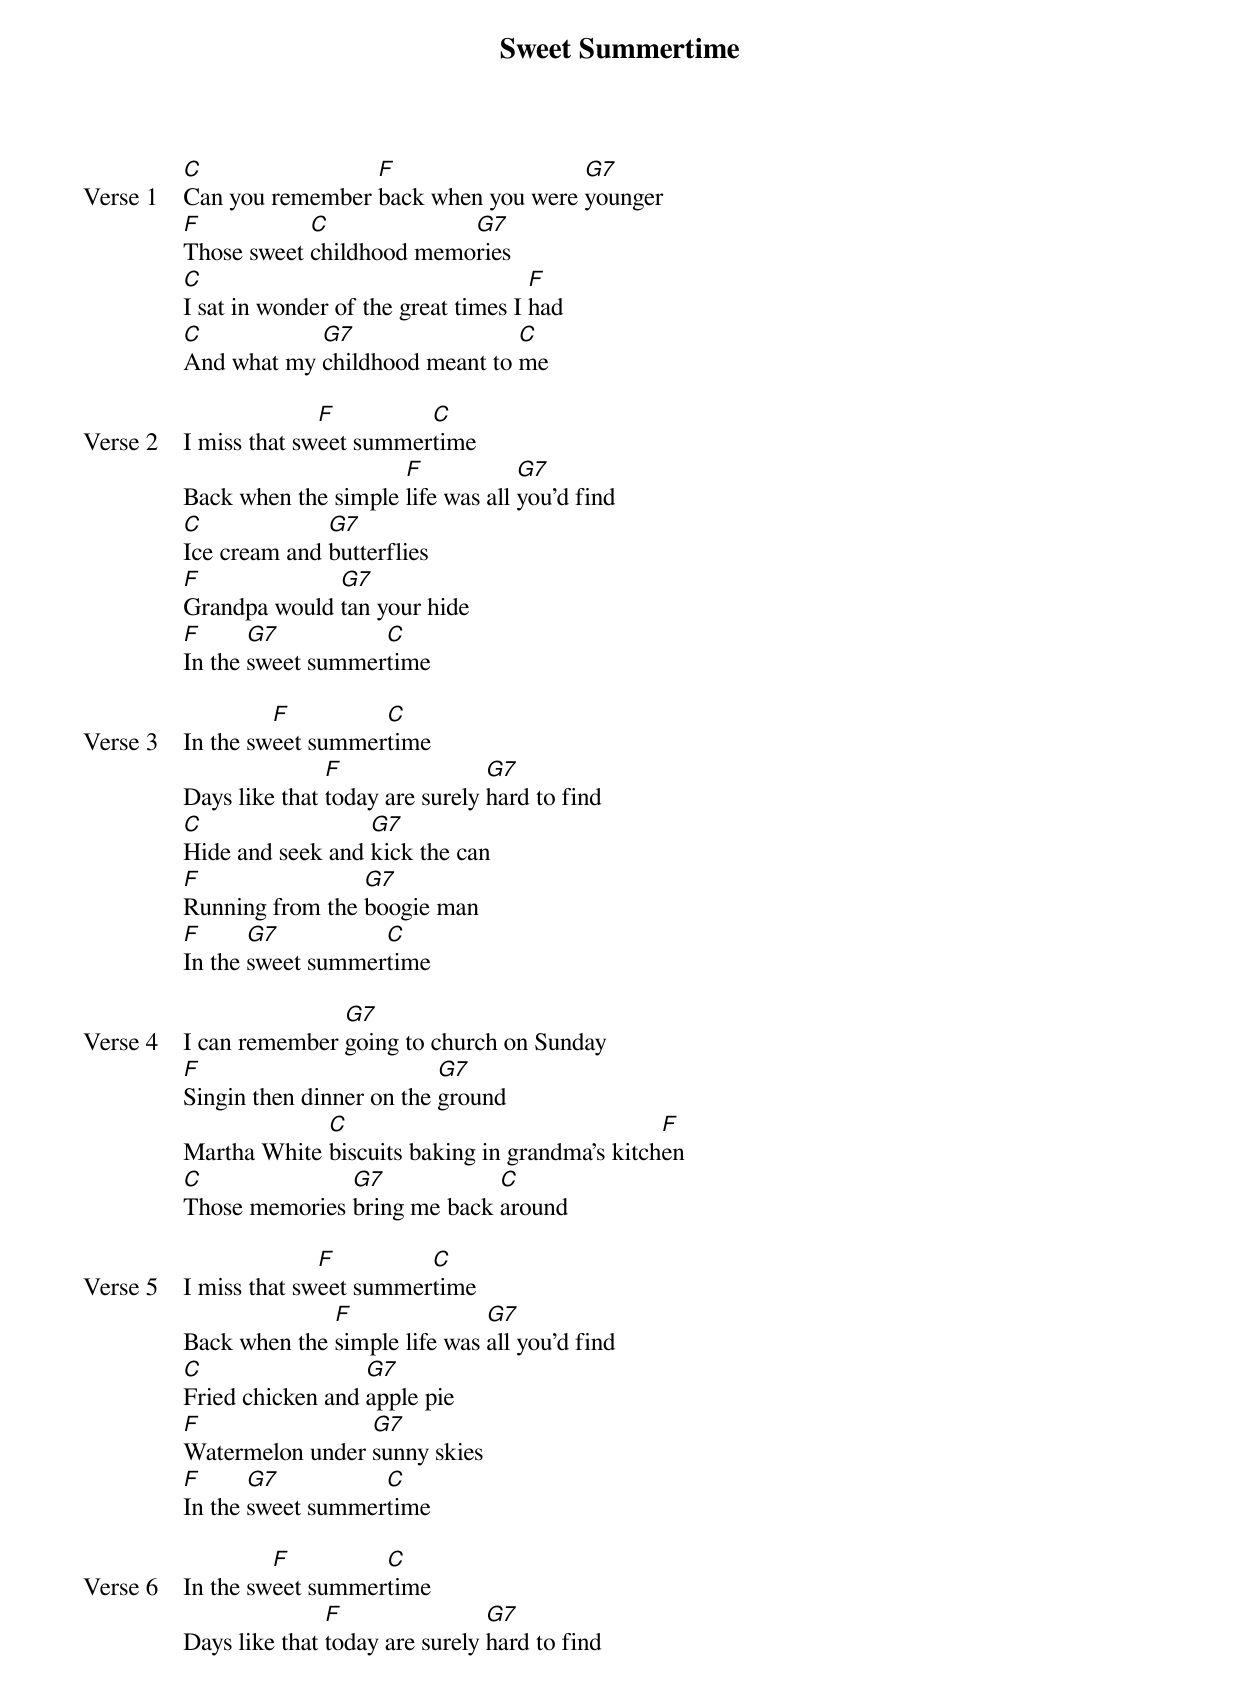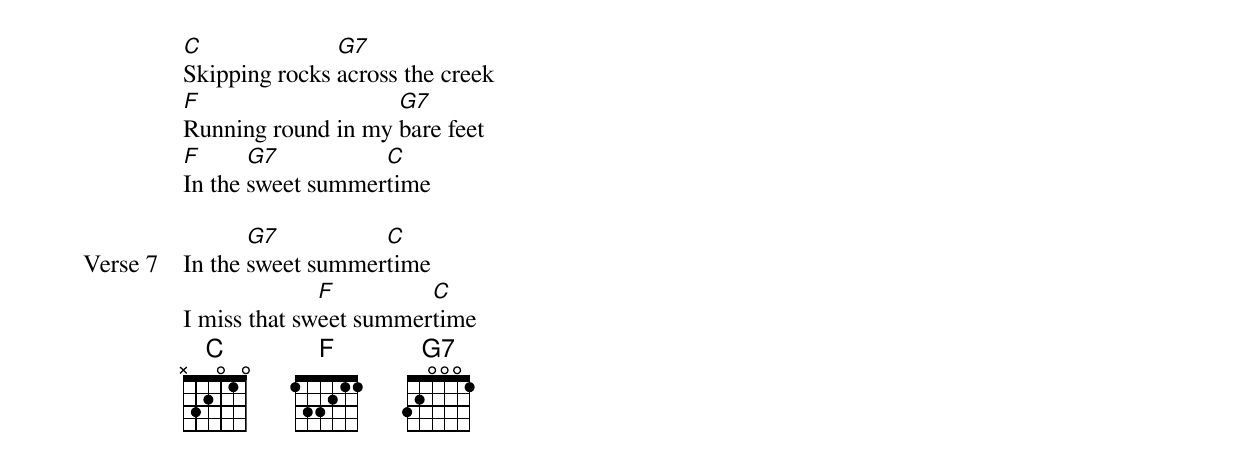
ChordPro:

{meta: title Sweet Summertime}
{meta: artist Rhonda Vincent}
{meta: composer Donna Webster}
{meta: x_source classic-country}
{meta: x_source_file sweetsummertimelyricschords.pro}
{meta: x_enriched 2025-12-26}

{start_of_verse: Verse 1}
[C]Can you remember [F]back when you were [G7]younger
[F]Those sweet [C]childhood memo[G7]ries
[C]I sat in wonder of the great times I [F]had
[C]And what my [G7]childhood meant to [C]me
{end_of_verse}

{start_of_verse: Verse 2}
I miss that sw[F]eet summer[C]time
Back when the simple [F]life was all [G7]you'd find
[C]Ice cream and [G7]butterflies
[F]Grandpa would [G7]tan your hide
[F]In the [G7]sweet summer[C]time
{end_of_verse}

{start_of_verse: Verse 3}
In the sw[F]eet summer[C]time
Days like that [F]today are surely [G7]hard to find
[C]Hide and seek and [G7]kick the can
[F]Running from the [G7]boogie man
[F]In the [G7]sweet summer[C]time
{end_of_verse}

{start_of_verse: Verse 4}
I can remember [G7]going to church on Sunday
[F]Singin then dinner on the [G7]ground
Martha White [C]biscuits baking in grandma's kitch[F]en
[C]Those memories [G7]bring me back [C]around
{end_of_verse}

{start_of_verse: Verse 5}
I miss that sw[F]eet summer[C]time
Back when the [F]simple life was [G7]all you'd find
[C]Fried chicken and [G7]apple pie
[F]Watermelon under [G7]sunny skies
[F]In the [G7]sweet summer[C]time
{end_of_verse}

{start_of_verse: Verse 6}
In the sw[F]eet summer[C]time
Days like that [F]today are surely [G7]hard to find
[C]Skipping rocks [G7]across the creek
[F]Running round in my [G7]bare feet
[F]In the [G7]sweet summer[C]time
{end_of_verse}

{start_of_verse: Verse 7}
In the [G7]sweet summer[C]time
I miss that sw[F]eet summer[C]time
{end_of_verse}
